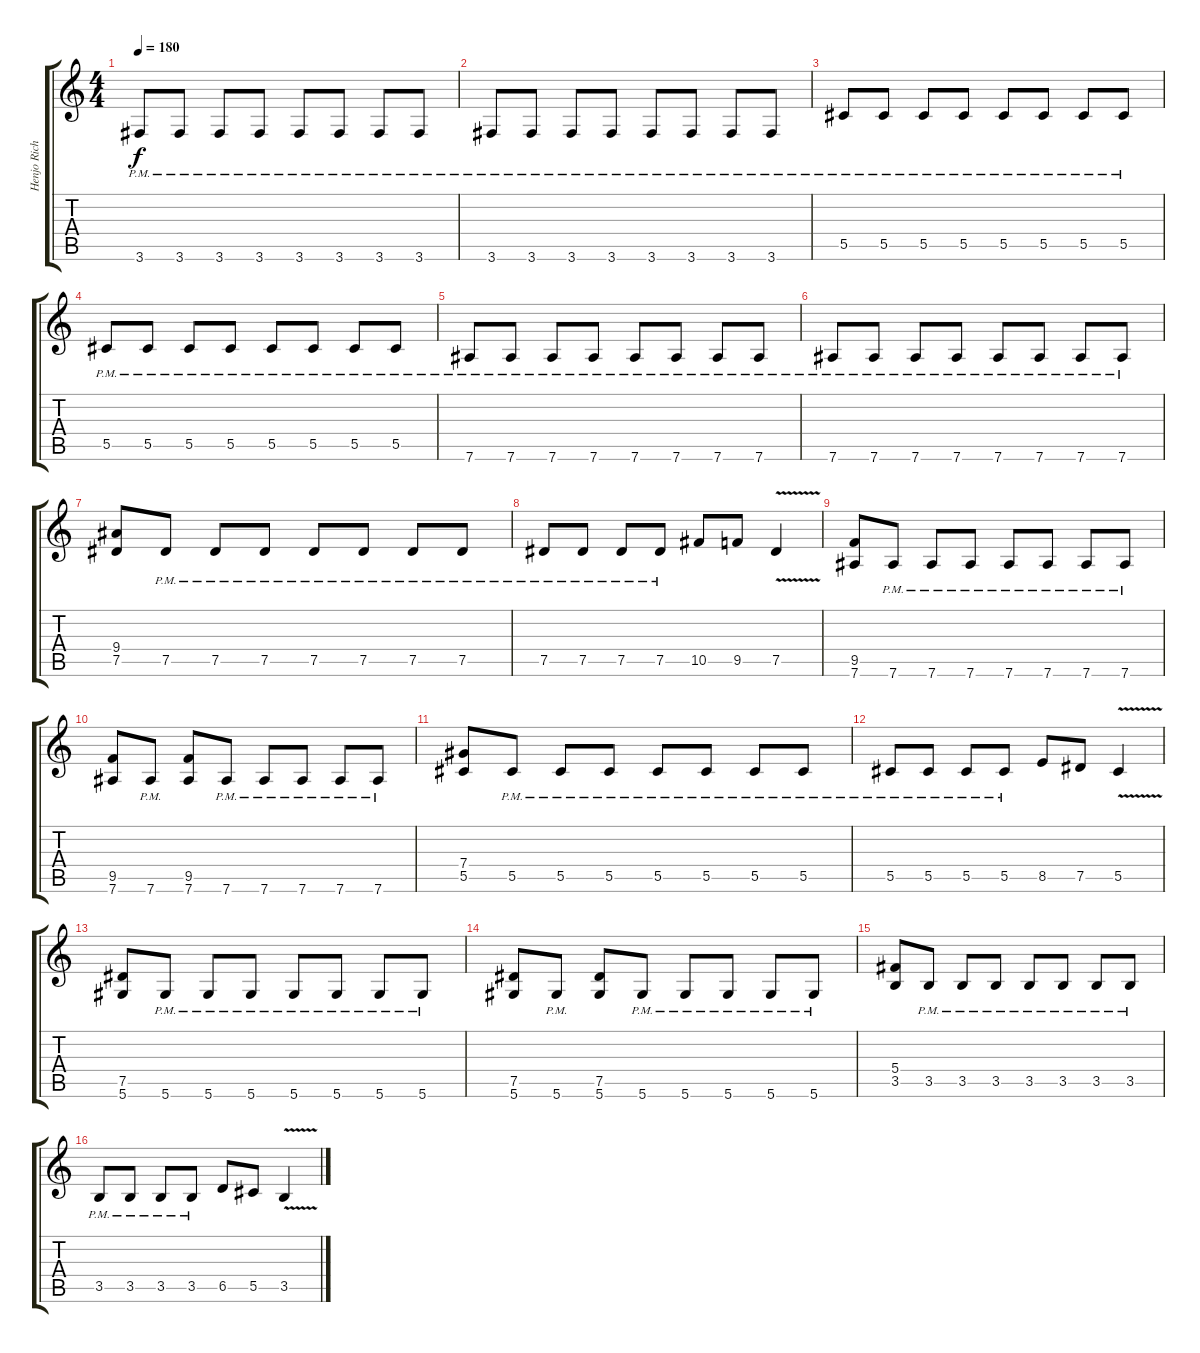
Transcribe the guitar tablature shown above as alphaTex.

\track ("Henjo Richter Rythm (Harmonies)" "Henjo Rich") {instrument distortionguitar}
\staff {score tabs}
\tuning (Eb4 Bb3 Gb3 Db3 Ab2 Eb2) {hide}
\ts (4 4)
\tempo 180
\clef g2
\ks c
3.6{pm}.8{dy f} 3.6{pm}.8 3.6{pm}.8 3.6{pm}.8 3.6{pm}.8 3.6{pm}.8 3.6{pm}.8 3.6{pm}.8 |
3.6{pm}.8 3.6{pm}.8 3.6{pm}.8 3.6{pm}.8 3.6{pm}.8 3.6{pm}.8 3.6{pm}.8 3.6{pm}.8 |
5.5{pm}.8 5.5{pm}.8 5.5{pm}.8 5.5{pm}.8 5.5{pm}.8 5.5{pm}.8 5.5{pm}.8 5.5{pm}.8 |
5.5{pm}.8 5.5{pm}.8 5.5{pm}.8 5.5{pm}.8 5.5{pm}.8 5.5{pm}.8 5.5{pm}.8 5.5{pm}.8 |
7.6{pm}.8 7.6{pm}.8 7.6{pm}.8 7.6{pm}.8 7.6{pm}.8 7.6{pm}.8 7.6{pm}.8 7.6{pm}.8 |
7.6{pm}.8 7.6{pm}.8 7.6{pm}.8 7.6{pm}.8 7.6{pm}.8 7.6{pm}.8 7.6{pm}.8 7.6{pm}.8 |
(9.4 7.5).8 7.5{pm}.8 7.5{pm}.8 7.5{pm}.8 7.5{pm}.8 7.5{pm}.8 7.5{pm}.8 7.5{pm}.8 |
7.5{pm}.8 7.5{pm}.8 7.5{pm}.8 7.5{pm}.8 10.5.8 9.5.8 7.5{v}.4 |
(9.5 7.6).8 7.6{pm}.8 7.6{pm}.8 7.6{pm}.8 7.6{pm}.8 7.6{pm}.8 7.6{pm}.8 7.6{pm}.8 |
(9.5 7.6).8 7.6{pm}.8 (9.5 7.6).8 7.6{pm}.8 7.6{pm}.8 7.6{pm}.8 7.6{pm}.8 7.6{pm}.8 |
(7.4 5.5).8 5.5{pm}.8 5.5{pm}.8 5.5{pm}.8 5.5{pm}.8 5.5{pm}.8 5.5{pm}.8 5.5{pm}.8 |
5.5{pm}.8 5.5{pm}.8 5.5{pm}.8 5.5{pm}.8 8.5.8 7.5.8 5.5{v}.4 |
(7.5 5.6).8 5.6{pm}.8 5.6{pm}.8 5.6{pm}.8 5.6{pm}.8 5.6{pm}.8 5.6{pm}.8 5.6{pm}.8 |
(7.5 5.6).8 5.6{pm}.8 (7.5 5.6).8 5.6{pm}.8 5.6{pm}.8 5.6{pm}.8 5.6{pm}.8 5.6{pm}.8 |
(5.4 3.5).8 3.5{pm}.8 3.5{pm}.8 3.5{pm}.8 3.5{pm}.8 3.5{pm}.8 3.5{pm}.8 3.5{pm}.8 |
3.5{pm}.8 3.5{pm}.8 3.5{pm}.8 3.5{pm}.8 6.5.8 5.5.8 3.5{v}.4
